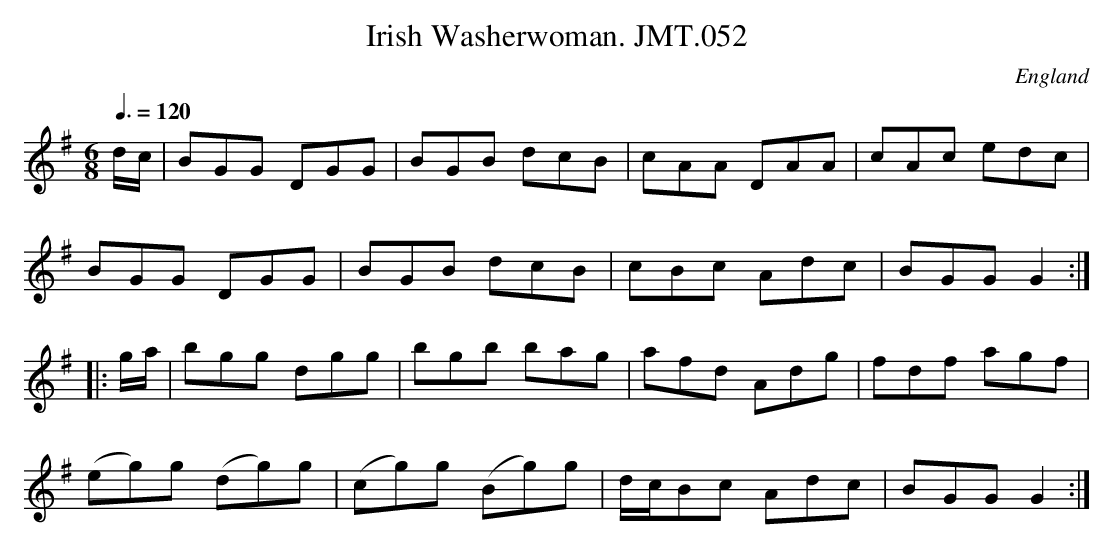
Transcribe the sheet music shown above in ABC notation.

X:1
T:Irish Washerwoman. JMT.052
L:1/8
M:6/8
O:England
Q:3/8=120
K:G
d/c/|BGG DGG|BGB dcB|cAA DAA|cAc edc|!
BGG DGG|BGB dcB|cBc Adc|BGG G2:|!
|:g/a/|bgg dgg|bgb bag|afd Adg|fdf agf|!
(eg)g (dg)g|(cg)g (Bg)g|d/c/Bc Adc|BGGG2:|
